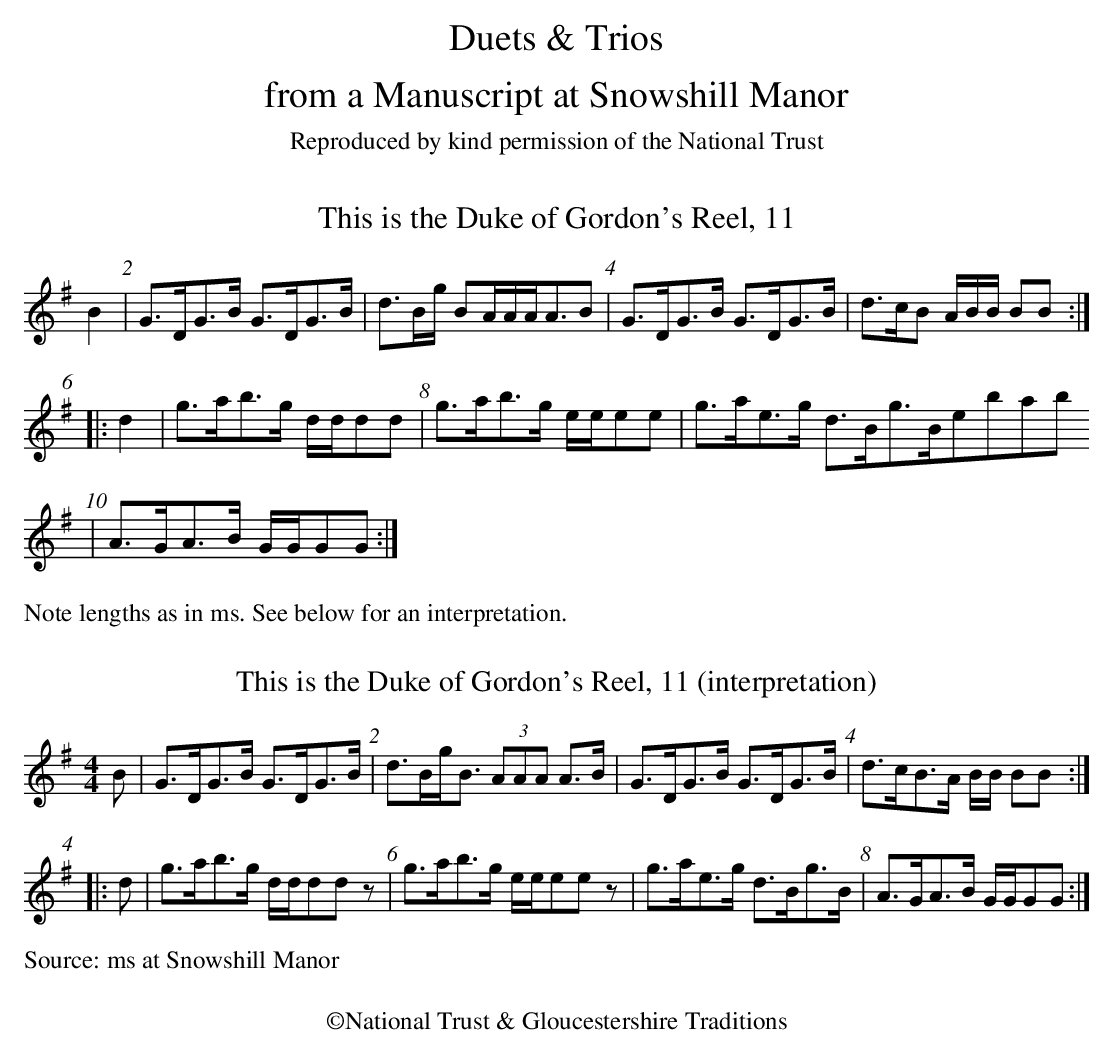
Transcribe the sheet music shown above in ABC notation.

X:1
T:This is the Duke of Gordon's Reel, 11
M4/4
L:1/8
K:G
B2|G>DG>B G>DG>B|d3/2B/2g/2 BA/2A/2A<AB|\
G>DG>B G>DG>B|d>cB A/2B/2B/2 BB:|
|:d2|g>ab>g d/2d/2dd|g>ab>g e/2e/2ee|\
g>ae>g d>Bg>B\
|A>GA>B G/2G/2GG:|
%%text Note lengths as in ms. See below for an interpretation.
%%vskip 20
T:This is the Duke of Gordon's Reel, 11 (interpretation)
M:4/4
L:1/8
K:G
%%vskip 15
B|G>DG>B G>DG>B|d>Bg<B (3AAA A>B|\
G>DG>B G>DG>B|d>cB>A B/2B/2 BB:|
|:d|g>ab>g d/2d/2ddz|g>ab>g e/2e/2eez|\
g>ae>g d>Bg>B|A>GA>B G/2G/2GG:|
